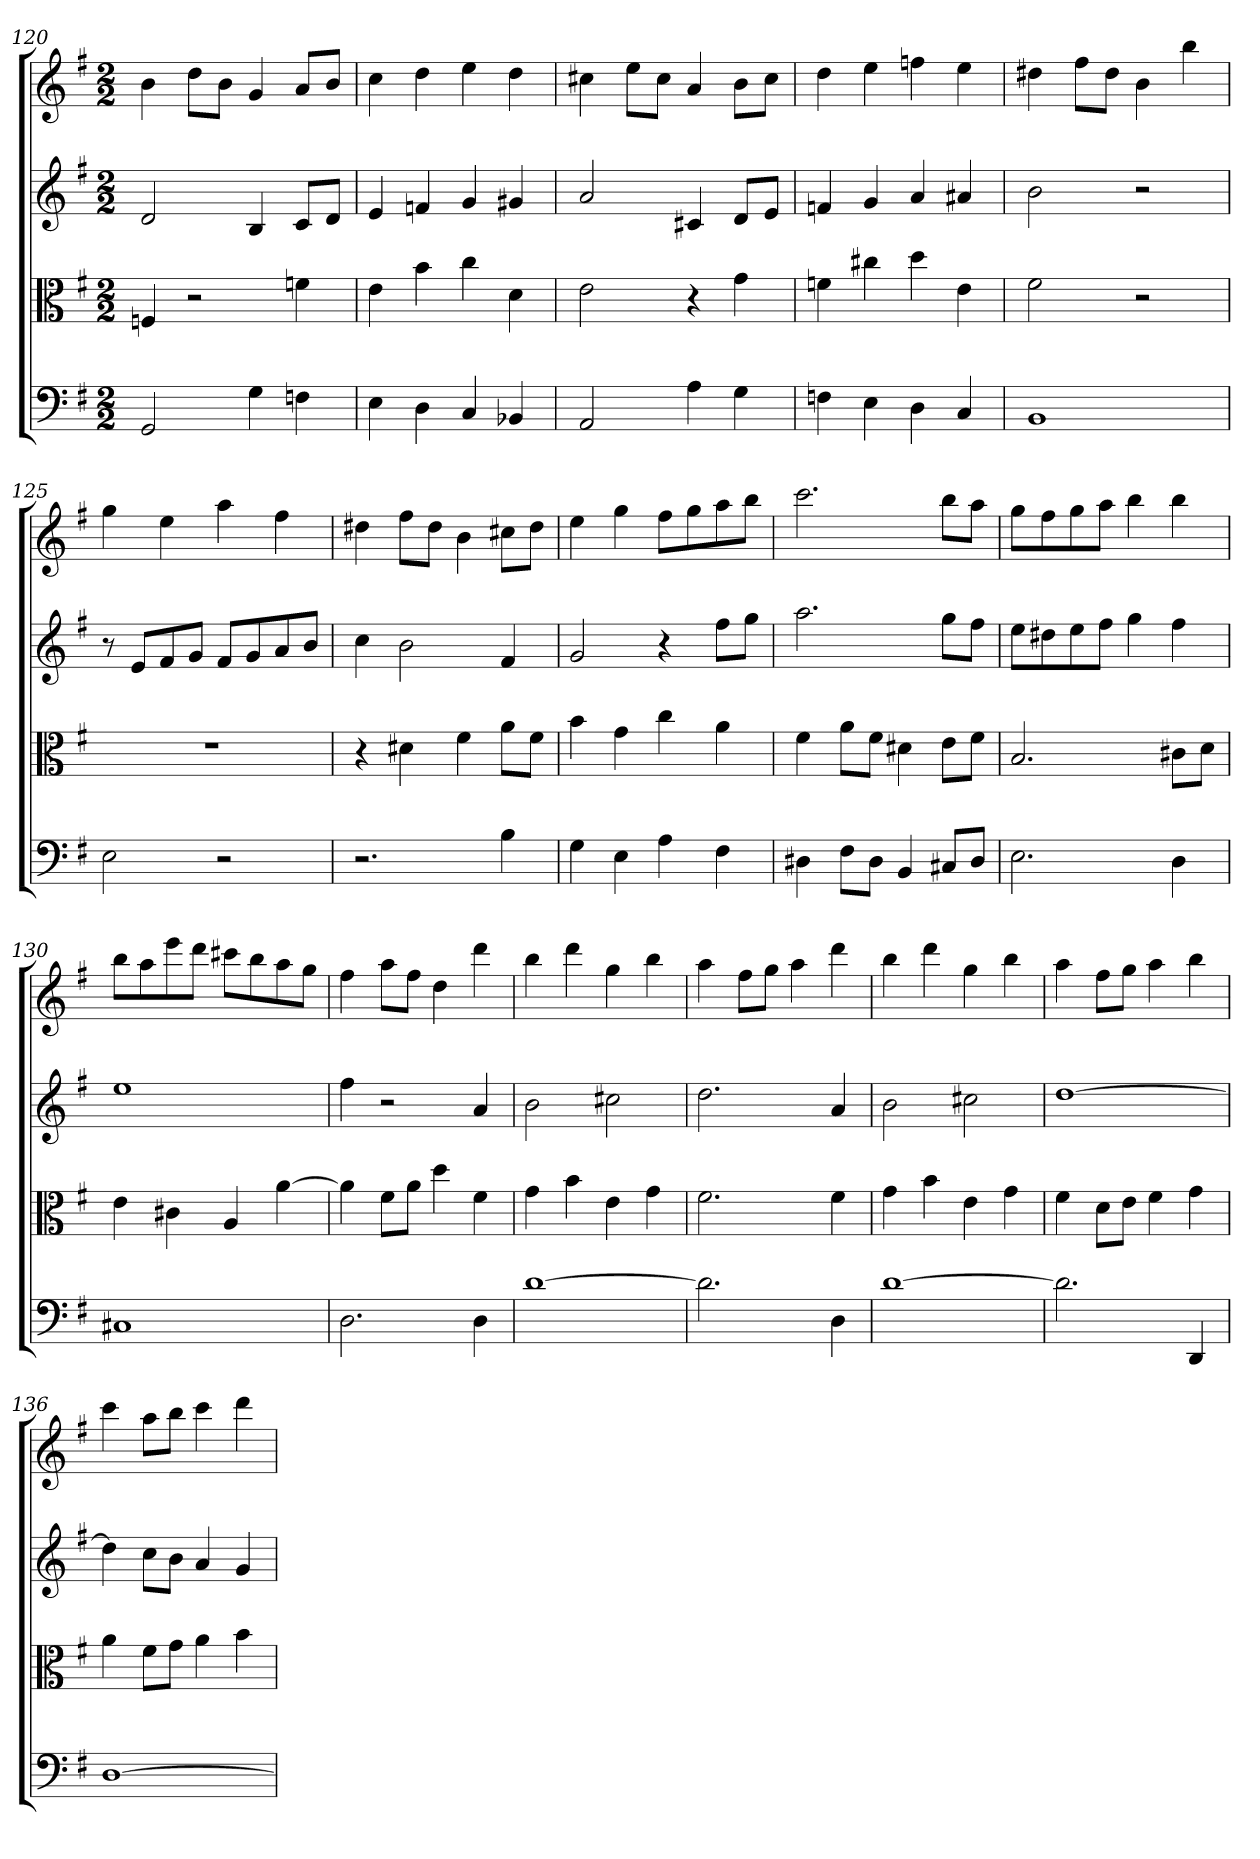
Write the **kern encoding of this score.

**kern	**kern	**kern	**kern
*part4	*part3	*part2	*part1
*staff4	*staff3	*staff2	*staff1
*clefF4	*clefC3	*	*
*k[f#]	*k[f#]	*k[f#]	*k[f#]
*G:	*G:	*G:	*G:
*M2/2	*M2/2	*M2/2	*M2/2
=120	=120	=120	=120
2GG	4Fn	2d	4b
.	2r	.	8ddL
.	.	.	8bJ
4G	.	4B	4g
4Fn	4fn	8cL	8aL
.	.	8dJ	8bJ
=121	=121	=121	=121
4E	4e	4e	4cc
4D	4b	4fn	4dd
4C	4cc	4g	4ee
4BB-X	4d	4g#X	4dd
=122	=122	=122	=122
2AA	2e	2a	4cc#X
.	.	.	8eeL
.	.	.	8cc#J
4A	4r	4c#X	4a
4G	4g	8dL	8bL
.	.	8eJ	8cc#J
=123	=123	=123	=123
4Fn	4fn	4fn	4dd
4E	4cc#X	4g	4ee
4D	4dd	4a	4ffn
4C	4e	4a#X	4ee
=124	=124	=124	=124
1BB	2f#	2b	4dd#X
.	.	.	8ff#L
.	.	.	8dd#J
.	2r	2r	4b
.	.	.	4bb
=125	=125	=125	=125
2E	1r	8r	4gg
.	.	8eL	.
.	.	8f#	4ee
.	.	8gJ	.
2r	.	8f#L	4aa
.	.	8g	.
.	.	8a	4ff#
.	.	8bJ	.
=126	=126	=126	=126
2.r	4r	4cc	4dd#X
.	4d#X	2b	8ff#L
.	.	.	8dd#J
.	4f#	.	4b
4B	8a\L	4f#	8cc#XL
.	8f#\J	.	8dd#J
=127	=127	=127	=127
4G	4b	2g	4ee
4E	4g	.	4gg
4A	4cc	4r	8ff#L
.	.	.	8gg
4F#	4a	8ff#L	8aa
.	.	8ggJ	8bbJ
=128	=128	=128	=128
4D#X	4f#	2.aa	2.ccc
8F#\L	8a\L	.	.
8D#\J	8f#\J	.	.
4BB	4d#X	.	.
8C#X/L	8e\L	8ggL	8bbL
8D#/J	8f#\J	8ff#J	8aaJ
=129	=129	=129	=129
2.E	2.B	8eeL	8ggL
.	.	8dd#X	8ff#
.	.	8ee	8gg
.	.	8ff#J	8aaJ
.	.	4gg	4bb
4D	8c#X\L	4ff#	4bb
.	8d\J	.	.
=130	=130	=130	=130
1C#X	4e	1ee	8bbL
.	.	.	8aa
.	4c#X	.	8eee
.	.	.	8dddJ
.	4A	.	8ccc#XL
.	.	.	8bb
.	[4a	.	8aa
.	.	.	8ggJ
=131	=131	=131	=131
2.D	4a]	4ff#	4ff#
.	8f#\L	2r	8aaL
.	8a\J	.	8ff#J
.	4dd	.	4dd
4D	4f#	4a	4ddd
=132	=132	=132	=132
[1d	4g	2b	4bb
.	4b	.	4ddd
.	4e	2cc#X	4gg
.	4g	.	4bb
=133	=133	=133	=133
2.d]	2.f#	2.dd	4aa
.	.	.	8ff#L
.	.	.	8ggJ
.	.	.	4aa
4D	4f#	4a	4ddd
=134	=134	=134	=134
[1d	4g	2b	4bb
.	4b	.	4ddd
.	4e	2cc#X	4gg
.	4g	.	4bb
=135	=135	=135	=135
2.d]	4f#	[1dd	4aa
.	8d\L	.	8ff#L
.	8e\J	.	8ggJ
.	4f#	.	4aa
4DD	4g	.	4bb
=136	=136	=136	=136
[1D	4a	4dd]	4ccc
.	8f#\L	8ccL	8aaL
.	8g\J	8bJ	8bbJ
.	4a	4a	4ccc
.	4b	4g	4ddd
=	=	=	=
*-	*-	*-	*-
